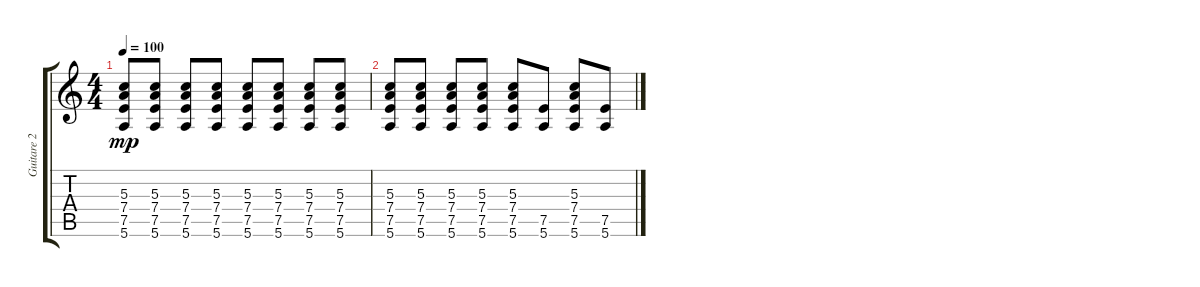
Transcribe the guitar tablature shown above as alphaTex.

\track ("Guitare 2" "Guitare 2") {instrument distortionguitar}
\staff {score tabs}
\tuning (E4 B3 G3 D3 A2 E2) {hide}
\ts (4 4)
\tempo 100
\clef g2
\ks c
(5.3 7.4 7.5 5.6).8{dy mp} (5.3 7.4 7.5 5.6).8 (5.3 7.4 7.5 5.6).8 (5.3 7.4 7.5 5.6).8 (5.3 7.4 7.5 5.6).8 (5.3 7.4 7.5 5.6).8 (5.3 7.4 7.5 5.6).8 (5.3 7.4 7.5 5.6).8 |
(5.3 7.4 7.5 5.6).8 (5.3 7.4 7.5 5.6).8 (5.3 7.4 7.5 5.6).8 (5.3 7.4 7.5 5.6).8 (5.3 7.4 7.5 5.6).8 (7.5 5.6).8 (5.3 7.4 7.5 5.6).8 (7.5 5.6).8
